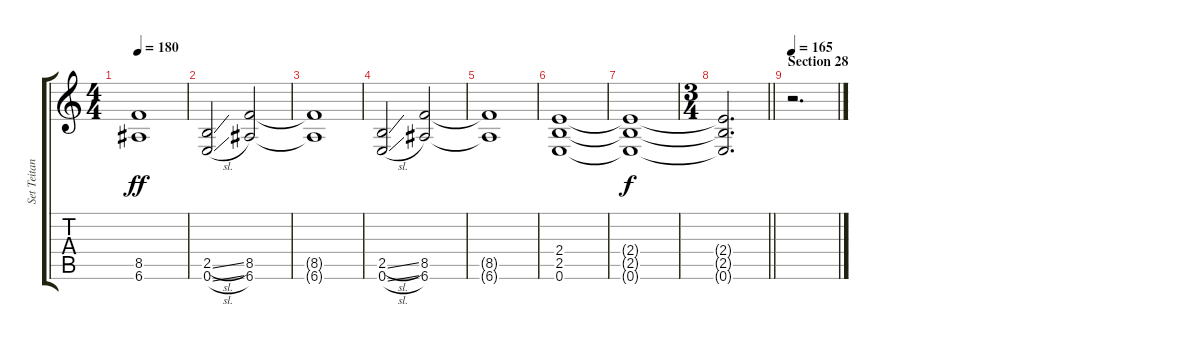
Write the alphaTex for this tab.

\track ("Set Teitan" "Set Teitan") {instrument distortionguitar}
\staff {score tabs}
\tuning (E4 B3 G3 D3 A2 E2) {hide}
\ts (4 4)
\tempo 180
\clef g2
\ks c
(8.5{t} 6.6{t}).1{dy ff} |
(2.5{sl} 0.6{sl}).2 (8.5 6.6).2 |
(8.5{t} 6.6{t}).1 |
(2.5{sl} 0.6{sl}).2 (8.5 6.6).2 |
(8.5{t} 6.6{t}).1 |
(2.4 2.5 0.6).1 |
(2.4{t} 2.5{t} 0.6{t}).1{dy f} |
\ts (3 4)
\barLineRight lightlight
(2.4{t} 2.5{t} 0.6{t}).2{d} |
\section ("" "Section 28")
\tempo 165
r.2{d}
